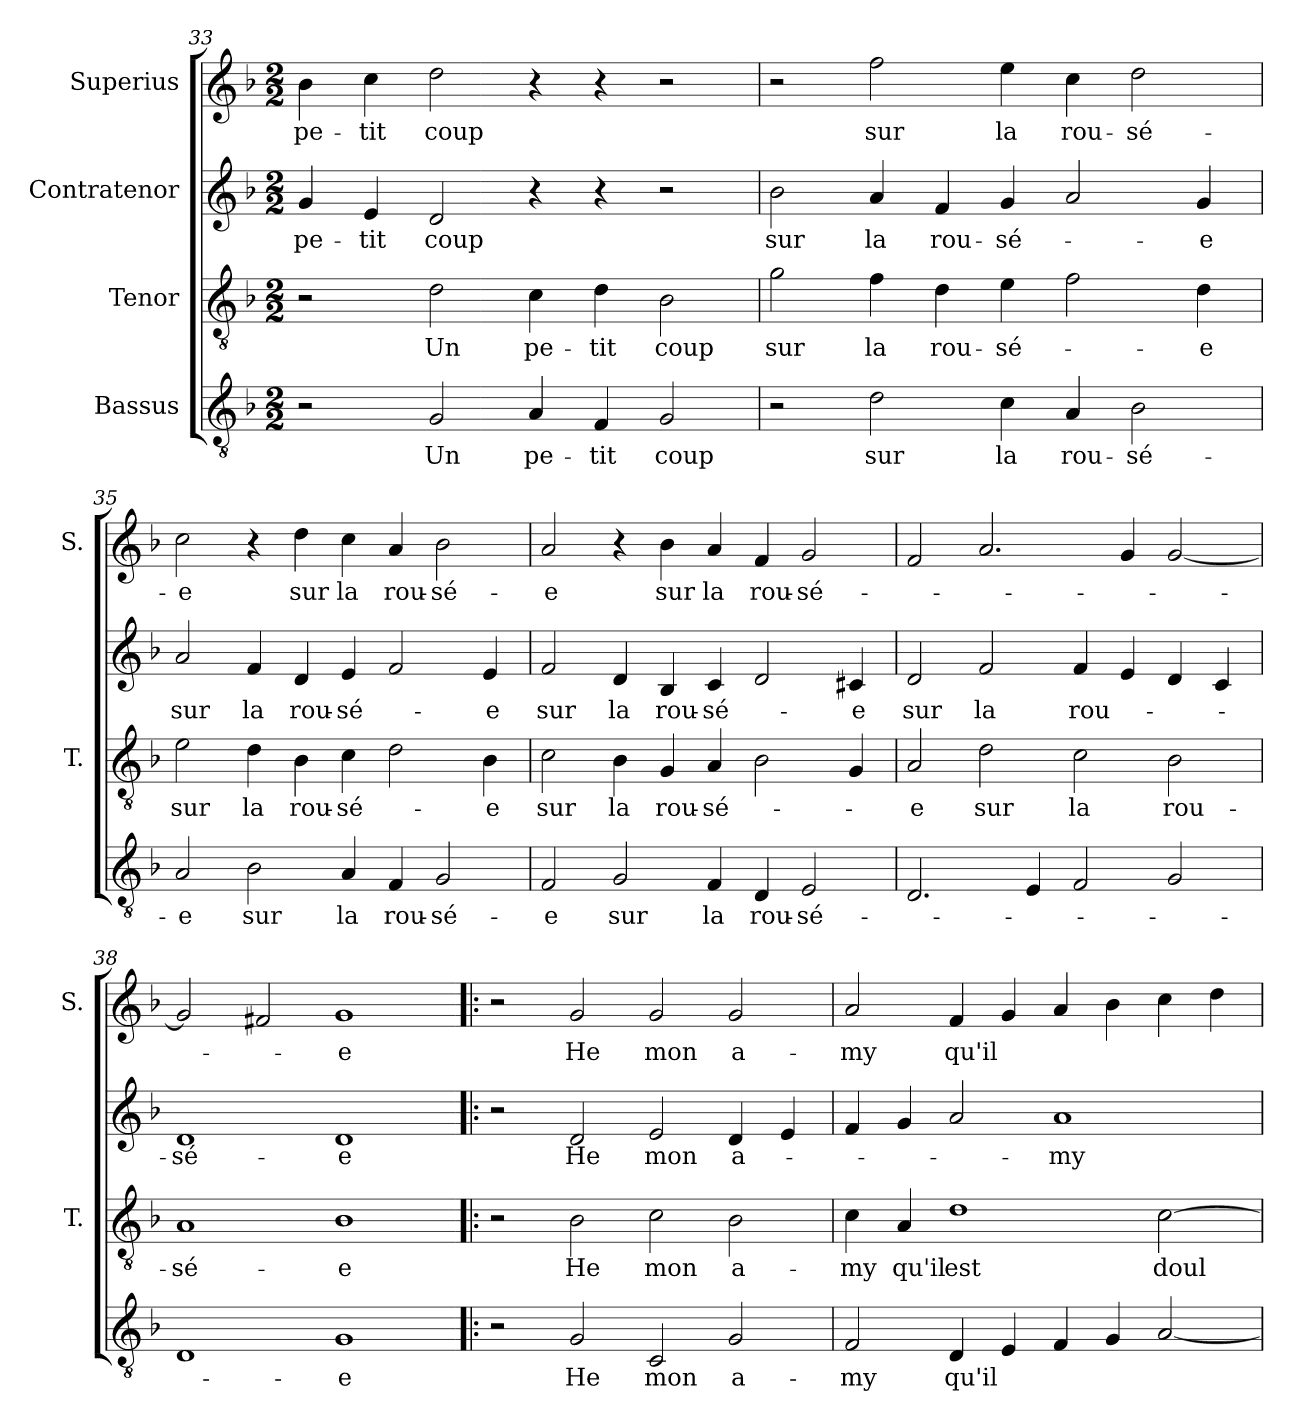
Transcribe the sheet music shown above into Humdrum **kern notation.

**kern	**text	**kern	**text	**kern	**text	**kern	**text
*part4	*part4	*part3	*part3	*part2	*part2	*part1	*part1
*staff4	*staff4	*staff3	*staff3	*staff2	*staff2	*staff1	*staff1
*I"Bassus	*	*I"Tenor	*	*I"Contratenor	*	*I"Superius	*
*	*	*I'T.	*	*	*	*I'S.	*
*clefGv2	*	*clefGv2	*	*clefG2	*	*clefG2	*
*k[b-]	*	*k[b-]	*	*k[b-]	*	*k[b-]	*
*F:	*	*F:	*	*F:	*	*F:	*
*M2/2	*	*M2/2	*	*M2/2	*	*M2/2	*
=33	=33	=33	=33	=33	=33	=33	=33
2r	.	2r	.	4g/	pe-	4b-\	pe-
.	.	.	.	4e/	-tit	4cc\	-tit
2G/	Un	2d\	Un	2d/	coup	2dd\	coup
4A/	pe-	4c\	pe-	4r	.	4r	.
4F/	-tit	4d\	-tit	4r	.	4r	.
2G/	coup	2B-\	coup	2r	.	2r	.
=34	=34	=34	=34	=34	=34	=34	=34
2r	.	2g\	sur	2b-\	sur	2r	.
2d\	sur	4f\	la	4a/	la	2ff\	sur
.	.	4d\	rou-	4f/	rou-	.	.
4c\	la	4e\	-sé-	4g/	-sé-	4ee\	la
4A/	rou-	2f\	.	2a/	.	4cc\	rou-
2B-\	-sé-	.	.	.	.	2dd\	-sé-
.	.	4d\	-e	4g/	-e	.	.
!!LO:LB:g=z
=35	=35	=35	=35	=35	=35	=35	=35
2A/	-e	2e\	sur	2a/	sur	2cc\	-e
2B-\	sur	4d\	la	4f/	la	4r	.
.	.	4B-\	rou-	4d/	rou-	4dd\	sur
4A/	la	4c\	-sé-	4e/	-sé-	4cc\	la
4F/	rou-	2d\	.	2f/	.	4a/	rou-
2G/	-sé-	.	.	.	.	2b-\	-sé-
.	.	4B-\	-e	4e/	-e	.	.
=36	=36	=36	=36	=36	=36	=36	=36
2F/	-e	2c\	sur	2f/	sur	2a/	-e
2G/	sur	4B-\	la	4d/	la	4r	.
.	.	4G/	rou-	4B-/	rou-	4b-\	sur
4F/	la	4A/	-sé-	4c/	-sé-	4a/	la
4D/	rou-	2B-\	.	2d/	.	4f/	rou-
2E/	-sé-	.	.	.	.	2g/	-sé-
.	.	4G/	.	4c#X/	-e	.	.
=37	=37	=37	=37	=37	=37	=37	=37
2.D/	.	2A/	-e	2d/	sur	2f/	.
.	.	2d\	sur	2f/	la	2.a/	.
4E/	.	.	.	.	.	.	.
2F/	.	2c\	la	4f/	rou-	.	.
.	.	.	.	4e/	.	4g/	.
2G/	.	2B-\	rou-	4d/	.	[2g/	.
.	.	.	.	4c/	.	.	.
=38	=38	=38	=38	=38	=38	=38	=38
1D/	.	1A/	-sé-	1d/	-sé-	2g/]	.
.	.	.	.	.	.	2f#X/	.
1G/	-e	1B-\	-e	1d/	-e	1g/	-e
!!LO:PB:g=z
=39!|:	=39!|:	=39!|:	=39!|:	=39!|:	=39!|:	=39!|:	=39!|:
2r	.	2r	.	2r	.	2r	.
2G/	He	2B-\	He	2d/	He	2g/	He
2C/	mon	2c\	mon	2e/	mon	2g/	mon
2G/	a-	2B-\	a-	4d/	a-	2g/	a-
.	.	.	.	4e/	.	.	.
=40	=40	=40	=40	=40	=40	=40	=40
2F/	-my	4c\	-my	4f/	.	2a/	-my
.	.	4A/	qu'il	4g/	.	.	.
4D/	qu'il	1d\	est	2a/	.	4f/	qu'il
4E/	.	.	.	.	.	4g/	.
4F/	.	.	.	1a/	-my	4a/	.
4G/	.	.	.	.	.	4b-\	.
[2A/	.	[2c\	doul-	.	.	4cc\	.
.	.	.	.	.	.	4dd\	.
=	=	=	=	=	=	=	=
*-	*-	*-	*-	*-	*-	*-	*-
